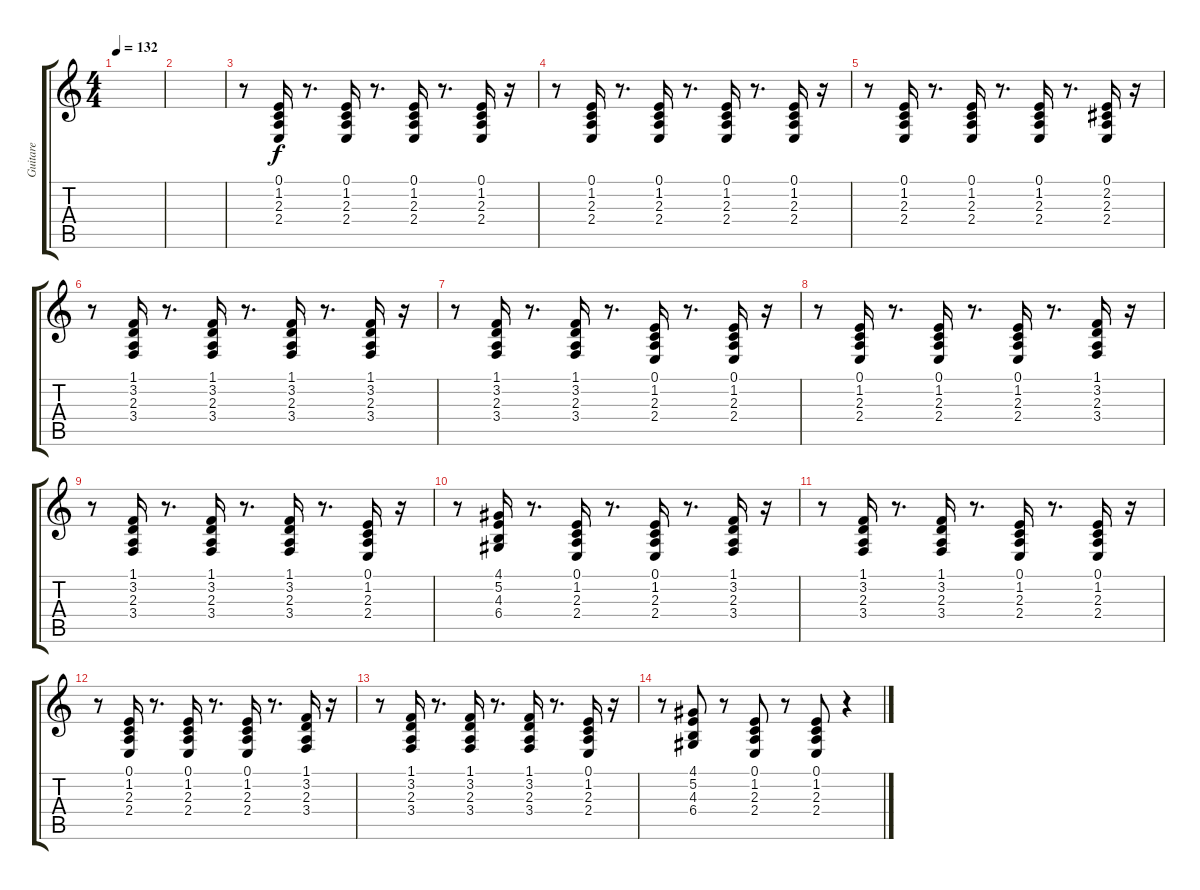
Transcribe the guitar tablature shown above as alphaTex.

\track ("Guitare" "Guitare") {instrument brightacousticpiano}
\staff {score tabs}
\tuning (E4 B3 G3 D3 A2 E2) {hide}
\ts (4 4)
\tempo 132
\clef g2
\ks c
|
|
r.8 (0.1 1.2 2.3 2.4).16 r.8{d} (0.1 1.2 2.3 2.4).16 r.8{d} (0.1 1.2 2.3 2.4).16 r.8{d} (0.1 1.2 2.3 2.4).16 r.16 |
r.8 (0.1 1.2 2.3 2.4).16 r.8{d} (0.1 1.2 2.3 2.4).16 r.8{d} (0.1 1.2 2.3 2.4).16 r.8{d} (0.1 1.2 2.3 2.4).16 r.16 |
r.8 (0.1 1.2 2.3 2.4).16 r.8{d} (0.1 1.2 2.3 2.4).16 r.8{d} (0.1 1.2 2.3 2.4).16 r.8{d} (0.1 2.2 2.3 2.4).16 r.16 |
r.8 (1.1 3.2 2.3 3.4).16 r.8{d} (1.1 3.2 2.3 3.4).16 r.8{d} (1.1 3.2 2.3 3.4).16 r.8{d} (1.1 3.2 2.3 3.4).16 r.16 |
r.8 (1.1 3.2 2.3 3.4).16 r.8{d} (1.1 3.2 2.3 3.4).16 r.8{d} (0.1 1.2 2.3 2.4).16 r.8{d} (0.1 1.2 2.3 2.4).16 r.16 |
r.8 (0.1 1.2 2.3 2.4).16 r.8{d} (0.1 1.2 2.3 2.4).16 r.8{d} (0.1 1.2 2.3 2.4).16 r.8{d} (1.1 3.2 2.3 3.4).16 r.16 |
r.8 (1.1 3.2 2.3 3.4).16 r.8{d} (1.1 3.2 2.3 3.4).16 r.8{d} (1.1 3.2 2.3 3.4).16 r.8{d} (0.1 1.2 2.3 2.4).16 r.16 |
r.8 (4.1 5.2 4.3 6.4).16 r.8{d} (0.1 1.2 2.3 2.4).16 r.8{d} (0.1 1.2 2.3 2.4).16 r.8{d} (1.1 3.2 2.3 3.4).16 r.16 |
r.8 (1.1 3.2 2.3 3.4).16 r.8{d} (1.1 3.2 2.3 3.4).16 r.8{d} (0.1 1.2 2.3 2.4).16 r.8{d} (0.1 1.2 2.3 2.4).16 r.16 |
r.8 (0.1 1.2 2.3 2.4).16 r.8{d} (0.1 1.2 2.3 2.4).16 r.8{d} (0.1 1.2 2.3 2.4).16 r.8{d} (1.1 3.2 2.3 3.4).16 r.16 |
r.8 (1.1 3.2 2.3 3.4).16 r.8{d} (1.1 3.2 2.3 3.4).16 r.8{d} (1.1 3.2 2.3 3.4).16 r.8{d} (0.1 1.2 2.3 2.4).16 r.16 |
r.8 (4.1 5.2 4.3 6.4).8 r.8 (0.1 1.2 2.3 2.4).8 r.8 (0.1 1.2 2.3 2.4).8 r.4
